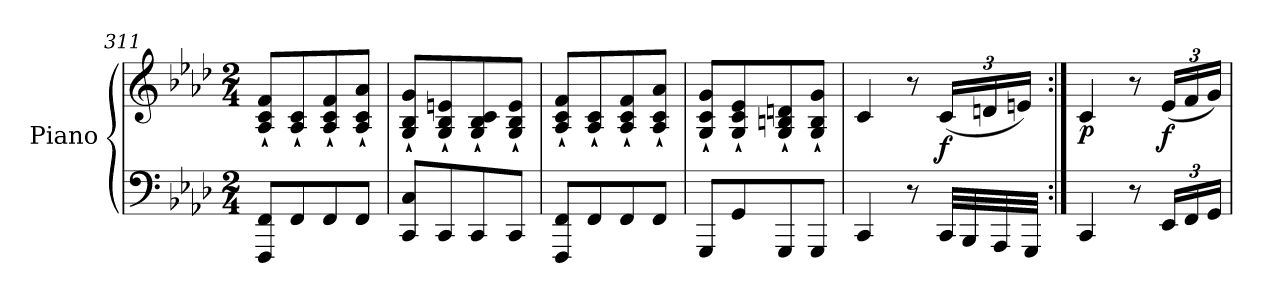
**kern	**kern	**dynam
*part1	*part1	*part1
*staff2	*staff1	*staff1/2
*I"Piano	*	*
*I'Pno.	*	*
*clefF4	*clefG2	*
*k[b-e-a-d-]	*k[b-e-a-d-]	*
*M2/4	*M2/4	*
=311	=311	=311
8FFF/ 8FF/L	8A-/` 8c/` 8f/`L	.
8FF/	8A-/` 8c/`	.
8FF/	8A-/` 8c/` 8f/`	.
8FF/J	8A-/` 8c/` 8a-/`J	.
=312	=312	=312
8CC/ 8C/L	8G/` 8B-/` 8g/`L	.
8CC/	8G/` 8B-/` 8en/`	.
8CC/	8G/` 8B-/` 8c/`	.
8CC/J	8G/` 8B-/` 8e/`J	.
!!LO:PB:g=z
=313	=313	=313
8FFF/ 8FF/L	8A-/` 8c/` 8f/`L	.
8FF/	8A-/` 8c/`	.
8FF/	8A-/` 8c/` 8f/`	.
8FF/J	8A-/` 8c/` 8a-/`J	.
=314	=314	=314
8GGG/L	8G/` 8c/` 8g/`L	.
8GG/	8G/` 8c/` 8e-/`	.
8GGG/	8G/` 8Bn/` 8dn/`	.
8GGG/J	8G/` 8B/` 8g/`J	.
!!LO:LB:g=z
=314X9	=314X9	=314X9
4CC/	4c/	.
8r	8r	.
*	*Xbrackettup	*
!	!	!LO:DY:b
32CC/LLL	(<24c/LL	f
32BBB-/	.	.
.	24dn/	.
32AAA-/	.	.
.	24en/JJ)	.
32GGG/JJJ	.	.
=315:|!	=315:|!	=315:|!
!	!	!LO:DY:b
4CC/	4c/	p
8r	8r	.
*Xbrackettup	*	*
!	!	!LO:DY:b
24EE-/LL	(<24e-/LL	f
24FF/	24f/	.
24GG/JJ	24g/JJ)	.
=	=	=
*-	*-	*-
